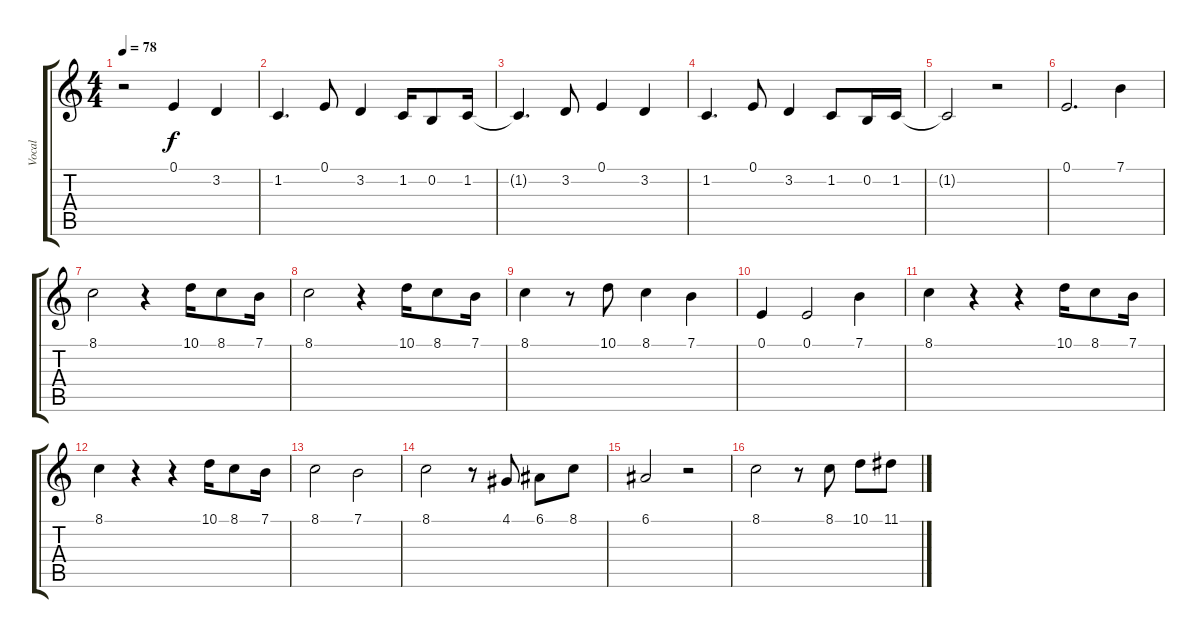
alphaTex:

\track ("Vocal" "Vocal") {instrument lead6voice}
\staff {score tabs}
\tuning (E4 B3 G3 D3 A2 E2) {hide}
\ts (4 4)
\tempo 78
\clef g2
\ks c
r.2{dy f} 0.1.4 3.2.4 |
1.2.4{d} 0.1.8 3.2.4 1.2.16 0.2.8 1.2.16 |
1.2{t}.4{d} 3.2.8 0.1.4 3.2.4 |
1.2.4{d} 0.1.8 3.2.4 1.2.8 0.2.16 1.2.16 |
1.2{t}.2 r.2 |
0.1.2{d} 7.1.4 |
8.1.2 r.4 10.1.16 8.1.8 7.1.16 |
8.1.2 r.4 10.1.16 8.1.8 7.1.16 |
8.1.4 r.8 10.1.8 8.1.4 7.1.4 |
0.1.4 0.1.2 7.1.4 |
8.1.4 r.4 r.4 10.1.16 8.1.8 7.1.16 |
8.1.4 r.4 r.4 10.1.16 8.1.8 7.1.16 |
8.1.2 7.1.2 |
8.1.2 r.8 4.1.8 6.1.8 8.1.8 |
6.1.2 r.2 |
8.1.2 r.8 8.1.8 10.1.8 11.1.8
